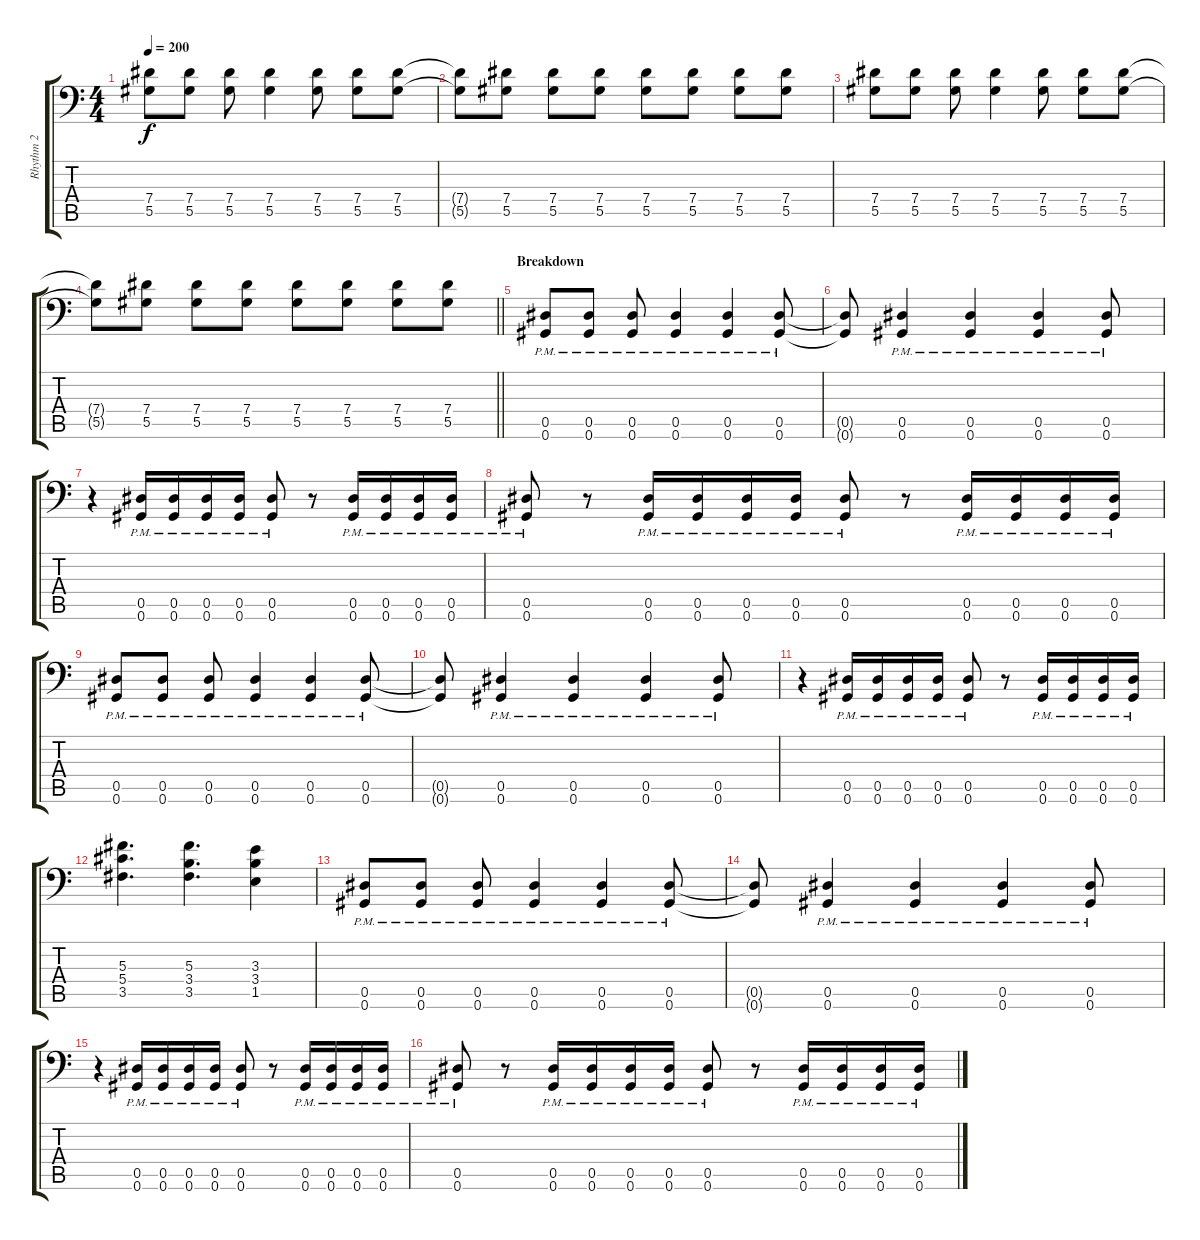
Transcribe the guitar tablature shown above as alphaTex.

\track ("Rhythm 2" "Rhythm 2") {instrument distortionguitar}
\staff {score tabs}
\tuning (Bb3 F3 Db3 Ab2 Eb2 Ab1) {hide}
\ts (4 4)
\tempo 200
\clef f4
\ks c
(7.4 5.5).8{dy f} (7.4 5.5).8 (7.4 5.5).8 (7.4 5.5).4 (7.4 5.5).8 (7.4 5.5).8 (7.4 5.5).8 |
(7.4{t} 5.5{t}).8 (7.4 5.5).8 (7.4 5.5).8 (7.4 5.5).8 (7.4 5.5).8 (7.4 5.5).8 (7.4 5.5).8 (7.4 5.5).8 |
(7.4 5.5).8 (7.4 5.5).8 (7.4 5.5).8 (7.4 5.5).4 (7.4 5.5).8 (7.4 5.5).8 (7.4 5.5).8 |
\barLineRight lightlight
(7.4{t} 5.5{t}).8 (7.4 5.5).8 (7.4 5.5).8 (7.4 5.5).8 (7.4 5.5).8 (7.4 5.5).8 (7.4 5.5).8 (7.4 5.5).8 |
\section ("" "Breakdown")
(0.5{pm} 0.6{pm}).8 (0.5{pm} 0.6{pm}).8 (0.5{pm} 0.6{pm}).8 (0.5{pm} 0.6{pm}).4 (0.5{pm} 0.6{pm}).4 (0.5{pm} 0.6{pm}).8 |
(0.5{t} 0.6{t}).8 (0.5{pm} 0.6{pm}).4 (0.5{pm} 0.6{pm}).4 (0.5{pm} 0.6{pm}).4 (0.5{pm} 0.6{pm}).8 |
r.4 (0.5{pm} 0.6{pm}).16 (0.5{pm} 0.6{pm}).16 (0.5{pm} 0.6{pm}).16 (0.5{pm} 0.6{pm}).16 (0.5{pm} 0.6{pm}).8 r.8 (0.5{pm} 0.6{pm}).16 (0.5{pm} 0.6{pm}).16 (0.5{pm} 0.6{pm}).16 (0.5{pm} 0.6{pm}).16 |
(0.5{pm} 0.6{pm}).8 r.8 (0.5{pm} 0.6{pm}).16 (0.5{pm} 0.6{pm}).16 (0.5{pm} 0.6{pm}).16 (0.5{pm} 0.6{pm}).16 (0.5{pm} 0.6{pm}).8 r.8 (0.5{pm} 0.6{pm}).16 (0.5{pm} 0.6{pm}).16 (0.5{pm} 0.6{pm}).16 (0.5{pm} 0.6{pm}).16 |
(0.5{pm} 0.6{pm}).8 (0.5{pm} 0.6{pm}).8 (0.5{pm} 0.6{pm}).8 (0.5{pm} 0.6{pm}).4 (0.5{pm} 0.6{pm}).4 (0.5{pm} 0.6{pm}).8 |
(0.5{t} 0.6{t}).8 (0.5{pm} 0.6{pm}).4 (0.5{pm} 0.6{pm}).4 (0.5{pm} 0.6{pm}).4 (0.5{pm} 0.6{pm}).8 |
r.4 (0.5{pm} 0.6{pm}).16 (0.5{pm} 0.6{pm}).16 (0.5{pm} 0.6{pm}).16 (0.5{pm} 0.6{pm}).16 (0.5{pm} 0.6{pm}).8 r.8 (0.5{pm} 0.6{pm}).16 (0.5{pm} 0.6{pm}).16 (0.5{pm} 0.6{pm}).16 (0.5{pm} 0.6{pm}).16 |
(5.3 5.4 3.5).4{d} (5.3 3.4 3.5).4{d} (3.3 3.4 1.5).4 |
(0.5{pm} 0.6{pm}).8 (0.5{pm} 0.6{pm}).8 (0.5{pm} 0.6{pm}).8 (0.5{pm} 0.6{pm}).4 (0.5{pm} 0.6{pm}).4 (0.5{pm} 0.6{pm}).8 |
(0.5{t} 0.6{t}).8 (0.5{pm} 0.6{pm}).4 (0.5{pm} 0.6{pm}).4 (0.5{pm} 0.6{pm}).4 (0.5{pm} 0.6{pm}).8 |
r.4 (0.5{pm} 0.6{pm}).16 (0.5{pm} 0.6{pm}).16 (0.5{pm} 0.6{pm}).16 (0.5{pm} 0.6{pm}).16 (0.5{pm} 0.6{pm}).8 r.8 (0.5{pm} 0.6{pm}).16 (0.5{pm} 0.6{pm}).16 (0.5{pm} 0.6{pm}).16 (0.5{pm} 0.6{pm}).16 |
(0.5{pm} 0.6{pm}).8 r.8 (0.5{pm} 0.6{pm}).16 (0.5{pm} 0.6{pm}).16 (0.5{pm} 0.6{pm}).16 (0.5{pm} 0.6{pm}).16 (0.5{pm} 0.6{pm}).8 r.8 (0.5{pm} 0.6{pm}).16 (0.5{pm} 0.6{pm}).16 (0.5{pm} 0.6{pm}).16 (0.5{pm} 0.6{pm}).16
